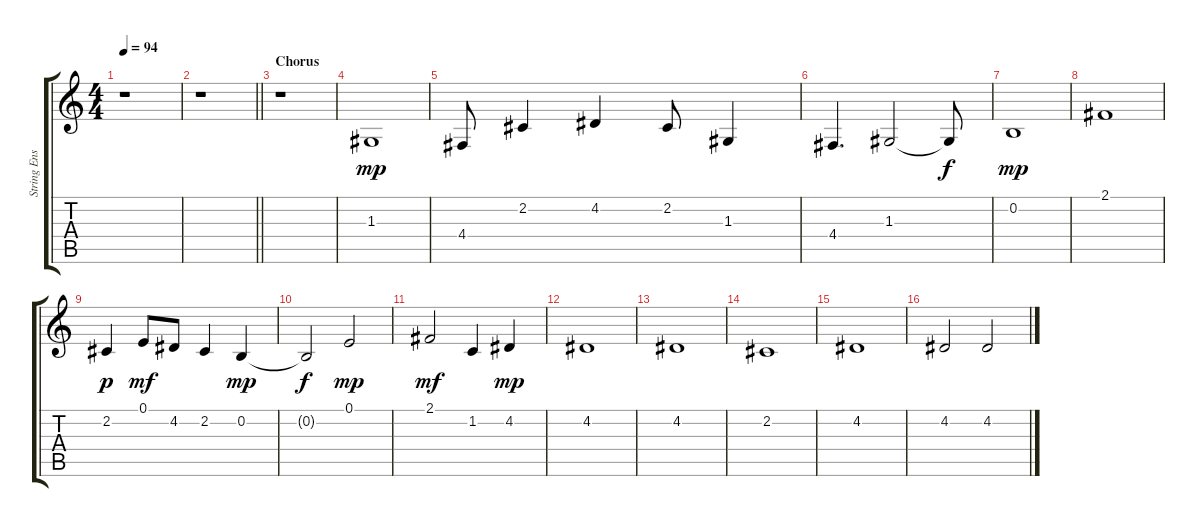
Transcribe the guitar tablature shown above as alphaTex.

\track ("String Ensemble III" "String Ens") {instrument stringensemble1}
\staff {score tabs}
\tuning (E4 B3 G3 D3 A2 E2) {hide}
\ts (4 4)
\tempo 94
\clef g2
\ks c
r.1{dy p} |
\barLineRight lightlight
r.1 |
\section ("" "Chorus")
r.1 |
1.3.1{dy mp} |
4.4.8 2.2.4 4.2.4 2.2.8 1.3.4 |
4.4.4{d} 1.3.2 1.3{t}.8{dy f} |
0.2.1{dy mp} |
2.1.1 |
2.2.4{dy p} 0.1.8{dy mf} 4.2.8 2.2.4 0.2.4{dy mp} |
0.2{t}.2{dy f} 0.1.2{dy mp} |
2.1.2{dy mf} 1.2.4 4.2.4{dy mp} |
4.2.1 |
4.2.1 |
2.2.1 |
4.2.1 |
4.2.2 4.2.2
